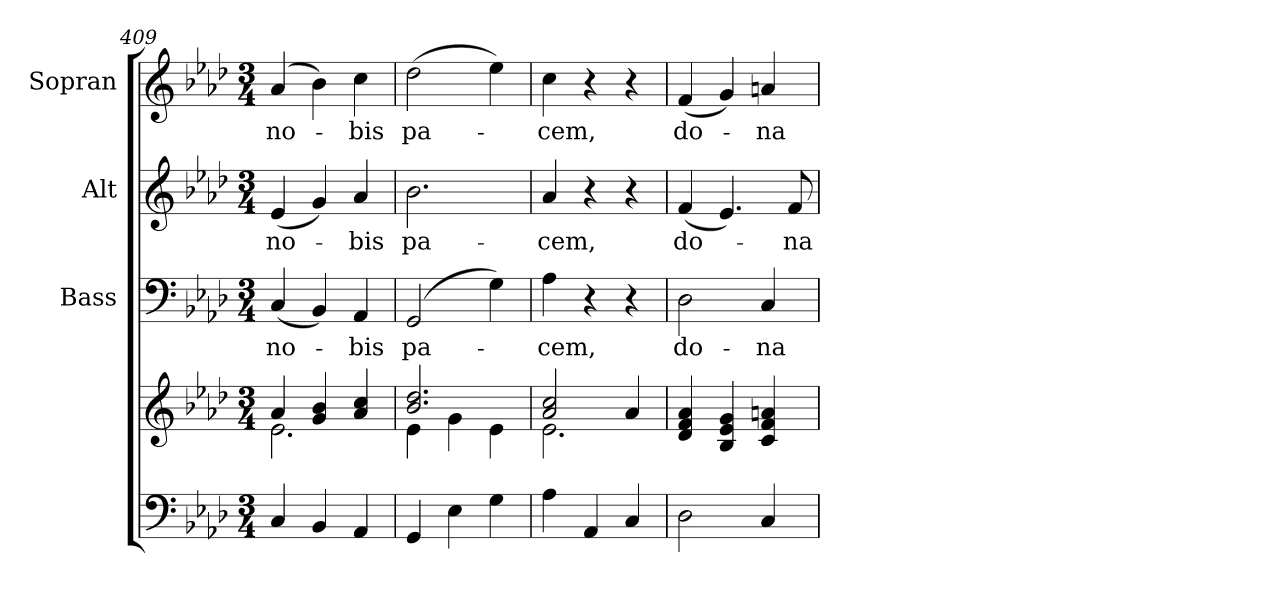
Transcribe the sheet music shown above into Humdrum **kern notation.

**kern	**kern	**kern	**text	**kern	**text	**kern	**text
*part4	*part4	*part3	*part3	*part2	*part2	*part1	*part1
*staff5	*staff4	*staff3	*staff3	*staff2	*staff2	*staff1	*staff1
*	*	*I"Bass	*	*I"Alt	*	*I"Sopran	*
*	*	*I'B.	*	*I'A.	*	*I'S.	*
*clefF4	*clefG2	*clefF4	*	*clefG2	*	*clefG2	*
*k[b-e-a-d-]	*k[b-e-a-d-]	*k[b-e-a-d-]	*	*k[b-e-a-d-]	*	*k[b-e-a-d-]	*
*A-:	*A-:	*A-:	*	*A-:	*	*A-:	*
*M3/4	*M3/4	*M3/4	*	*M3/4	*	*M3/4	*
=409	=409	=409	=409	=409	=409	=409	=409
*	*^	*	*	*	*	*	*
!	!	!	!	!LO:LY:b	!	!LO:LY:b	!	!LO:LY:b
4C/	4a-/	2.e-\	(<4C/	no-	(<4e-/	no-	(4a-/	no-
4BB-/	4g/ 4b-/	.	4BB-/)	.	4g/)	.	4b-\)	.
!	!	!	!	!LO:LY:b	!	!LO:LY:b	!	!LO:LY:b
4AA-/	4a-/ 4cc/	.	4AA-/	-bis	4a-/	-bis	4cc\	-bis
=410	=410	=410	=410	=410	=410	=410	=410	=410
!	!	!	!	!LO:LY:b	!	!LO:LY:b	!	!LO:LY:b
4GG/	2.b-/ 2.dd-/	4e-\	(2GG/	pa-	2.b-\	pa-	(>2dd-\	pa-
4E-\	.	4g\	.	.	.	.	.	.
4G\	.	4e-\	4G\)	.	.	.	4ee-\)	.
=411	=411	=411	=411	=411	=411	=411	=411	=411
!	!	!	!	!LO:LY:b	!	!LO:LY:b	!	!LO:LY:b
4A-\	2a-/ 2cc/	2.e-\	4A-\	-cem,	4a-/	-cem,	4cc\	-cem,
4AA-/	.	.	4r	.	4r	.	4r	.
4C/	4a-/	.	4r	.	4r	.	4r	.
*	*v	*v	*	*	*	*	*	*
=412	=412	=412	=412	=412	=412	=412	=412
!	!	!	!LO:LY:b	!	!LO:LY:b	!	!LO:LY:b
2D-\	4d-/ 4f/ 4a-/	2D-\	do-	(<4f/	do-	(<4f/	do-
.	4B-/ 4e-/ 4g/	.	.	4.e-/)	.	4g/)	.
!	!	!	!LO:LY:b	!	!	!	!LO:LY:b
4C/	4c/ 4f/ 4an/	4C/	-na	.	.	4an/	-na
!	!	!	!	!	!LO:LY:b	!	!
.	.	.	.	8f/	-na	.	.
=	=	=	=	=	=	=	=
*-	*-	*-	*-	*-	*-	*-	*-
